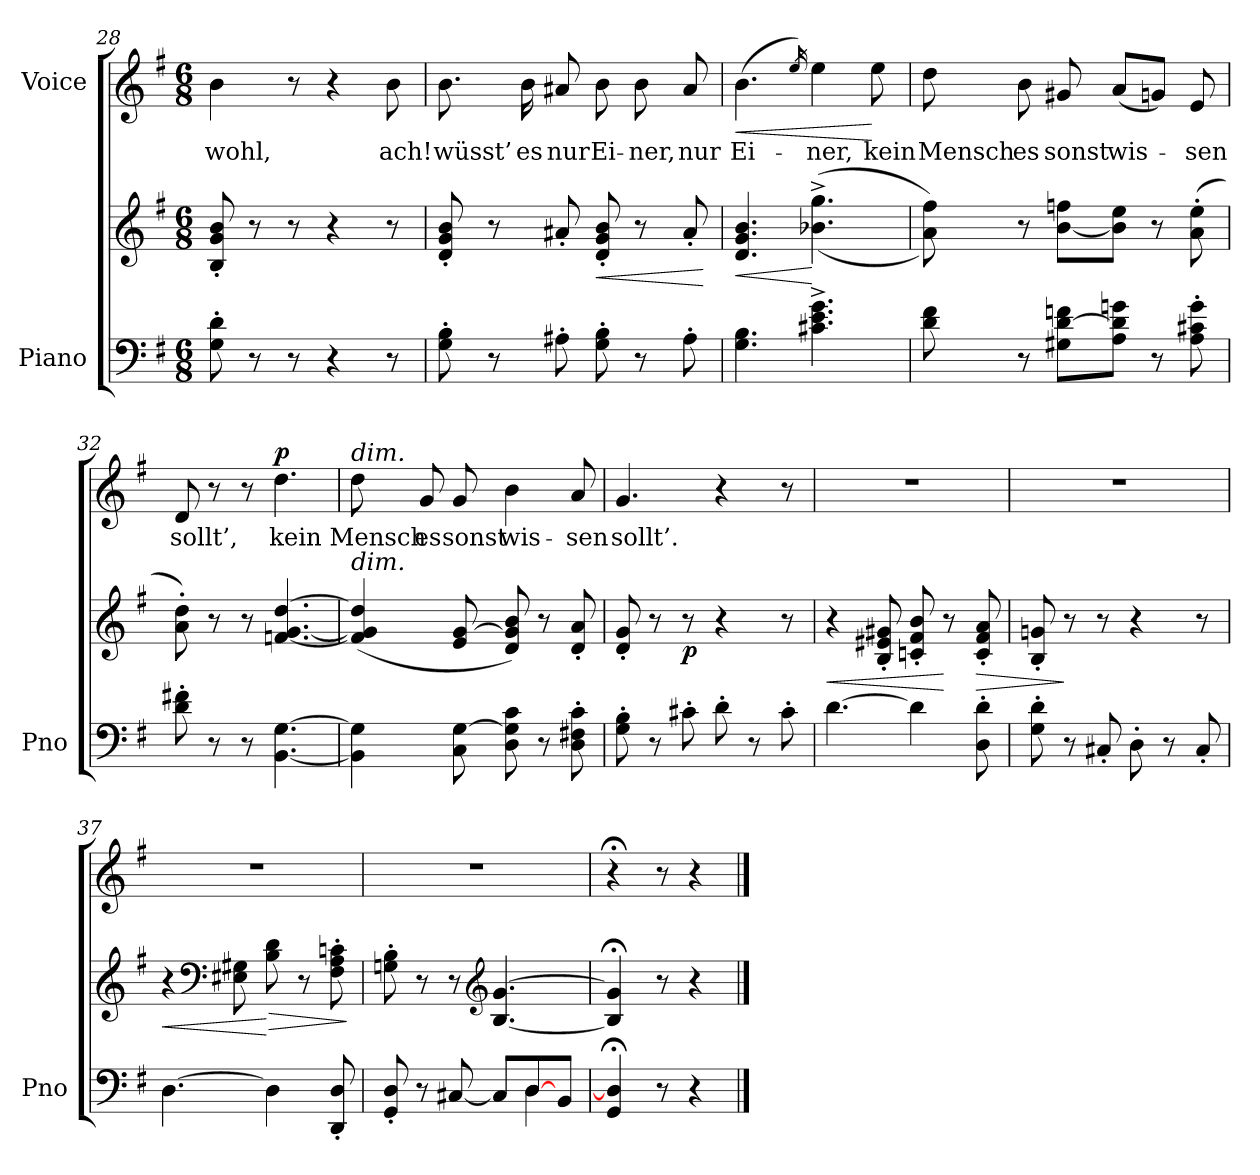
**kern	**kern	**dynam	**kern	**text	**dynam
*part2	*part2	*part2	*part1	*part1	*part1
*staff3	*staff2	*staff2/3	*staff1	*staff1	*staff1
*I"Piano	*	*	*I"Voice	*	*
*I'Pno	*	*	*	*	*
!!LO:LB:g=z
*clefF4	*clefG2	*	*clefG2	*	*
*k[f#]	*k[f#]	*	*k[f#]	*	*
*M6/8	*M6/8	*	*M6/8	*	*
=28	=28	=28	=28	=28	=28
!	!	!	!	!LO:LY:b	!
8G\' 8d\'	8B/' 8g/' 8b/'	.	4b\	wohl,	.
8r	8r	.	.	.	.
8r	8r	.	8r	.	.
4r	4r	.	4r	.	.
!	!	!	!	!LO:LY:b	!
8r	8r	.	8b\	ach!	.
=29	=29	=29	=29	=29	=29
!	!	!	!	!LO:LY:b	!
8G\' 8B\'	8d/' 8g/' 8b/'	.	8.b\	wüsst’	.
8r	8r	.	.	.	.
!	!	!	!	!LO:LY:b	!
.	.	.	16b\	es	.
!	!	!	!	!LO:LY:b	!
8A#X'\	8a#X'/	.	8a#X/	nur	.
!	!	!LO:HP:b	!	!LO:LY:b	!
8G\' 8B\'	8d/' 8g/' 8b/'	<	8b\	Ei-	.
!	!	!	!	!LO:LY:b	!
8r	8r	.	8b\	-ner,	.
!	!	!	!	!LO:LY:b	!
8A#'\	8a#'/	.	8a#/	nur	.
.	.	[	.	.	.
=30	=30	=30	=30	=30	=30
!	!	!LO:HP:b	!	!LO:LY:b	!LO:HP:b
4.G\ 4.B\	4.d/ 4.g/ 4.b/	<	(<4.b\	Ei-	<
.	.	.	16qee/)	.	.
!	!	!	!	!LO:LY:b	!
4.c#X\^ 4.e\^ 4.g\^	(<(4.b-X\^ 4.gg\^	[	4ee\	-ner,	.
!	!	!	!	!LO:LY:b	!
.	.	.	8ee\	kein	[
=31	=31	=31	=31	=31	=31
!	!	!	!	!LO:LY:b	!
8d\ 8f#\	8a\ 8ff#\))	.	8dd\	Mensch	.
!	!	!	!	!LO:LY:b	!
8r	8r	.	8b\	es	.
!	!	!	!	!LO:LY:b	!
8G#X\ [<8d\ 8fn\L	[8b\ 8ffn\L	.	8g#X/	sonst	.
!	!	!	!	!LO:LY:b	!
8A\ 8d\] 8gn\J	8b\] 8ee\J	.	(8a/L	wis-	.
8r	8r	.	8gn/J)	.	.
!	!	!	!	!LO:LY:b	!
8A\' 8c#X\' 8g\'	(8a\' 8ee\'	.	8e/	-sen	.
=32	=32	=32	=32	=32	=32
!	!	!	!	!LO:LY:b	!
8d\' 8f#X\'	8a\' 8dd\')	.	8d/	sollt’,	.
8r	8r	.	8r	.	.
8r	8r	.	8r	.	.
!	!	!	!	!LO:LY:b	!LO:DY:a
[4.BB\ [4.G\	[4.fn/ [4.g/ [4.dd/	.	4.dd\	kein	p
!!LO:LB:g=z
=33	=33	=33	=33	=33	=33
!	!	!	!LO:TX:a:i:t=dim.	!	!
!	!LO:TX:a:i:t=dim.	!	!	!	!
!	!	!	!	!LO:LY:b	!
4BB\] 4G\]	(>4fn/] 4g/] 4dd/]	.	8dd\	Mensch	.
!	!	!	!	!LO:LY:b	!
.	.	.	8g/	es	.
!	!	!	!	!LO:LY:b	!
8C\ [8G\	8e/ [<8g/	.	8g/	sonst	.
!	!	!	!	!LO:LY:b	!
8D\ 8G\] 8c\	8d/ 8g/] 8b/)	.	4b\	wis-	.
8r	8r	.	.	.	.
!	!	!	!	!LO:LY:b	!
8D\' 8F#X\' 8c\'	8d/' 8a/'	.	8a/	-sen	.
=34	=34	=34	=34	=34	=34
!	!	!	!	!LO:LY:b	!
8G\' 8B\'	8d/' 8g/'	.	4.g/	sollt’.	.
8r	8r	.	.	.	.
!	!	!LO:DY:b	!	!	!
8c#X'\	8r	p	.	.	.
8d'\	4r	.	4r	.	.
8r	.	.	.	.	.
8c#'\	8r	.	8r	.	.
=35	=35	=35	=35	=35	=35
!	!	!LO:HP:b	!	!	!
[4.d\	4r	<	2.r	.	.
.	8B/' 8e#X/' 8g#X/'	.	.	.	.
4d\]	8cn/' 8f#/' 8b/'	.	.	.	.
.	8r	[	.	.	.
!	!	!LO:HP:b	!	!	!
8D\' 8d\'	8c/' 8f#/' 8a/'	>	.	.	.
=36	=36	=36	=36	=36	=36
8G\' 8d\'	8B/' 8gn/'	.	2.r	.	.
8r	8r	]	.	.	.
8C#X'/	8r	.	.	.	.
8D'\	4r	.	.	.	.
8r	.	.	.	.	.
8C#'/	8r	.	.	.	.
=37	=37	=37	=37	=37	=37
!	!	!LO:HP:b	!	!	!
[4.D\	4r	<	2.r	.	.
*	*clefF4	*	*	*	*
.	8E#X\ 8G#X\	.	.	.	.
!	!	!LO:HP:n=1:b	!	!	!
4D\]	8B\ 8d\	[ >	.	.	.
.	8r	.	.	.	.
8DD/' 8D/'	8F#\' 8A\' 8cn\'	.	.	.	.
.	.	]	.	.	.
!!LO:LB:g=z
=38	=38	=38	=38	=38	=38
*^	*	*	*	*	*
8GG/'< 8D/'<	2ryy	8Gn\' 8B\'	.	2.r	.	.
8r	.	8r	.	.	.	.
[<8C#X/	.	8r	.	.	.	.
*	*	*clefG2	*	*	*	*
8C#/L]	.	[4.B/ [4.g/	.	.	.	.
[>8D/	4D\	.	.	.	.	.
8BB/J	.	.	.	.	.	.
*v	*v	*	*	*	*	*
=39	=39	=39	=39	=39	=39
4GG/;< 4D/];<	4B/];< 4g/];<	.	4r;<	.	.
8r	8r	.	8r	.	.
4r	4r	.	4r	.	.
==	==	==	==	==	==
*-	*-	*-	*-	*-	*-
